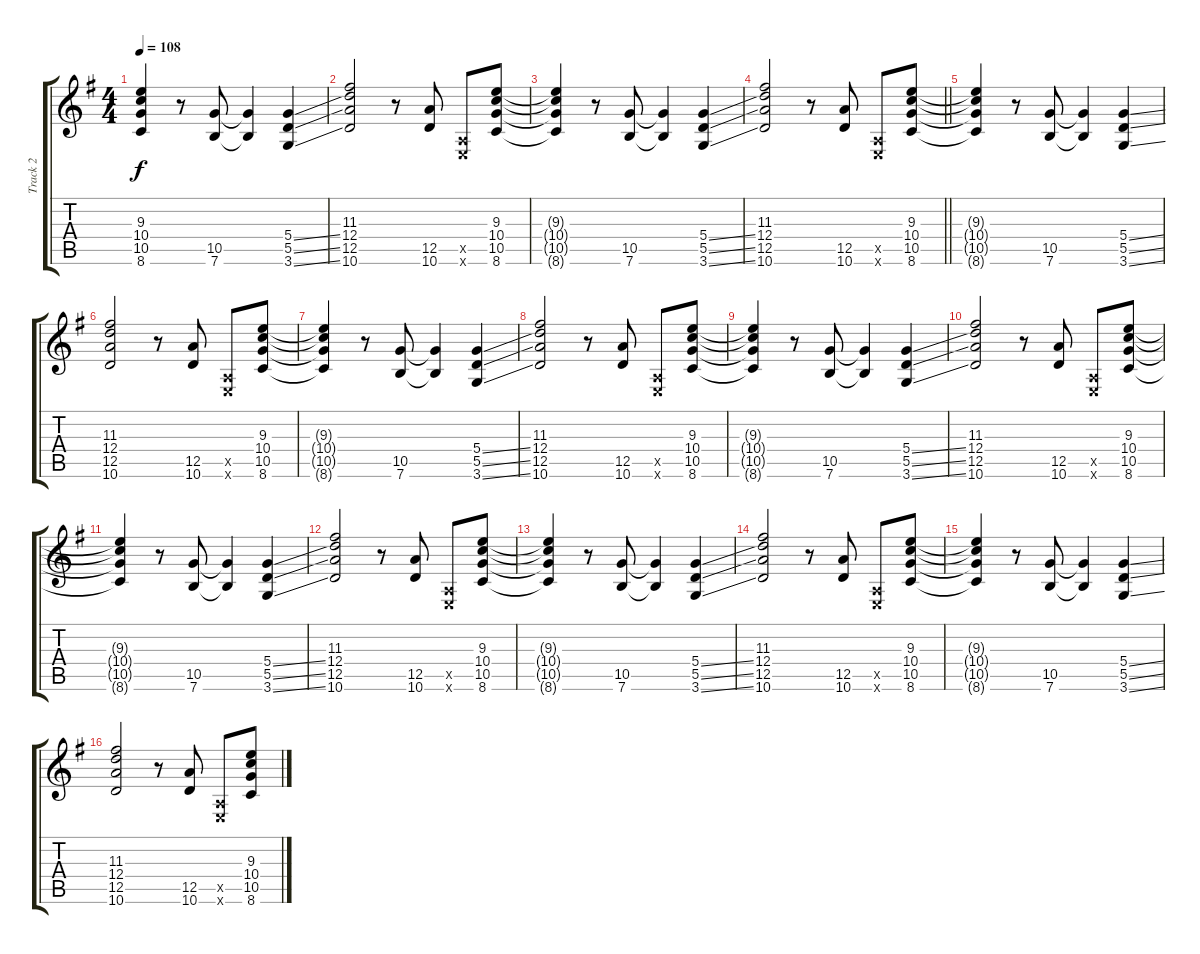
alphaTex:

\track ("Track 2" "Track 2") {instrument electricguitarjazz}
\staff {score tabs}
\tuning (E4 B3 G3 D3 A2 E2) {hide}
\ts (4 4)
\tempo 108
\clef g2
\ks g
(9.3{t} 10.4{t} 10.5{t} 8.6{t}).4{dy f} r.8 (10.5 7.6).8 (10.5{t} 7.6{t}).4 (5.4{ss} 5.5{ss} 3.6{ss}).4 |
(11.3 12.4 12.5 10.6).2 r.8 (12.5 10.6).8 (0.5{x} 0.6{x}).8 (9.3 10.4 10.5 8.6).8 |
(9.3{t} 10.4{t} 10.5{t} 8.6{t}).4 r.8 (10.5 7.6).8 (10.5{t} 7.6{t}).4 (5.4{ss} 5.5{ss} 3.6{ss}).4 |
\barLineRight lightlight
(11.3 12.4 12.5 10.6).2 r.8 (12.5 10.6).8 (0.5{x} 0.6{x}).8 (9.3 10.4 10.5 8.6).8 |
(9.3{t} 10.4{t} 10.5{t} 8.6{t}).4 r.8 (10.5 7.6).8 (10.5{t} 7.6{t}).4 (5.4{ss} 5.5{ss} 3.6{ss}).4 |
(11.3 12.4 12.5 10.6).2 r.8 (12.5 10.6).8 (0.5{x} 0.6{x}).8 (9.3 10.4 10.5 8.6).8 |
(9.3{t} 10.4{t} 10.5{t} 8.6{t}).4 r.8 (10.5 7.6).8 (10.5{t} 7.6{t}).4 (5.4{ss} 5.5{ss} 3.6{ss}).4 |
(11.3 12.4 12.5 10.6).2 r.8 (12.5 10.6).8 (0.5{x} 0.6{x}).8 (9.3 10.4 10.5 8.6).8 |
(9.3{t} 10.4{t} 10.5{t} 8.6{t}).4 r.8 (10.5 7.6).8 (10.5{t} 7.6{t}).4 (5.4{ss} 5.5{ss} 3.6{ss}).4 |
(11.3 12.4 12.5 10.6).2 r.8 (12.5 10.6).8 (0.5{x} 0.6{x}).8 (9.3 10.4 10.5 8.6).8 |
(9.3{t} 10.4{t} 10.5{t} 8.6{t}).4 r.8 (10.5 7.6).8 (10.5{t} 7.6{t}).4 (5.4{ss} 5.5{ss} 3.6{ss}).4 |
(11.3 12.4 12.5 10.6).2 r.8 (12.5 10.6).8 (0.5{x} 0.6{x}).8 (9.3 10.4 10.5 8.6).8 |
(9.3{t} 10.4{t} 10.5{t} 8.6{t}).4 r.8 (10.5 7.6).8 (10.5{t} 7.6{t}).4 (5.4{ss} 5.5{ss} 3.6{ss}).4 |
(11.3 12.4 12.5 10.6).2 r.8 (12.5 10.6).8 (0.5{x} 0.6{x}).8 (9.3 10.4 10.5 8.6).8 |
(9.3{t} 10.4{t} 10.5{t} 8.6{t}).4 r.8 (10.5 7.6).8 (10.5{t} 7.6{t}).4 (5.4{ss} 5.5{ss} 3.6{ss}).4 |
(11.3 12.4 12.5 10.6).2 r.8 (12.5 10.6).8 (0.5{x} 0.6{x}).8 (9.3 10.4 10.5 8.6).8
